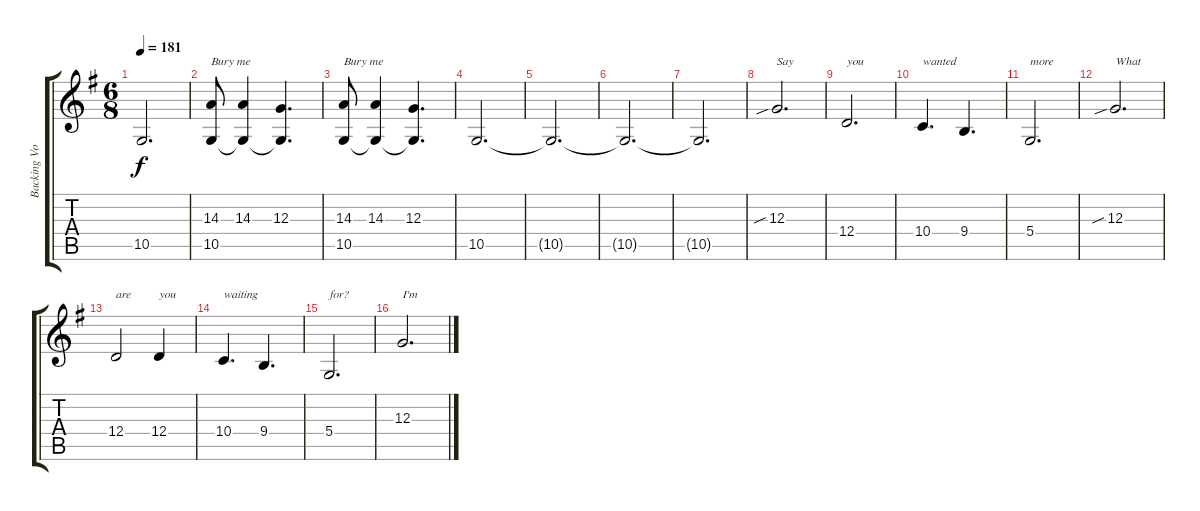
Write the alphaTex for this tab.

\track ("Backing Vocals" "Backing Vo") {instrument clarinet}
\staff {score tabs}
\tuning (E4 B3 G3 D3 A2 E2) {hide}
\ts (6 8)
\tempo 181
\clef g2
\ks eminor
10.5{t}.2{d dy f} |
(14.3 10.5).8{txt "Bury me"} (14.3 10.5{t}).4 (12.3 10.5{t}).4{d} |
(14.3 10.5).8{txt "Bury me"} (14.3 10.5{t}).4 (12.3 10.5{t}).4{d} |
10.5.2{d} |
10.5{t}.2{d} |
10.5{t}.2{d} |
10.5{t}.2{d} |
12.3{sib}.2{d txt "Say" volume 8 instrument clarinet} |
12.4.2{d txt "you"} |
10.4.4{d txt "wanted"} 9.4.4{d} |
5.4.2{d txt "more"} |
12.3{sib}.2{d txt "What"} |
12.4.2{txt "are"} 12.4.4{txt "you"} |
10.4.4{d txt "waiting"} 9.4.4{d} |
5.4.2{d txt "for?"} |
12.3.2{d txt "I'm"}
